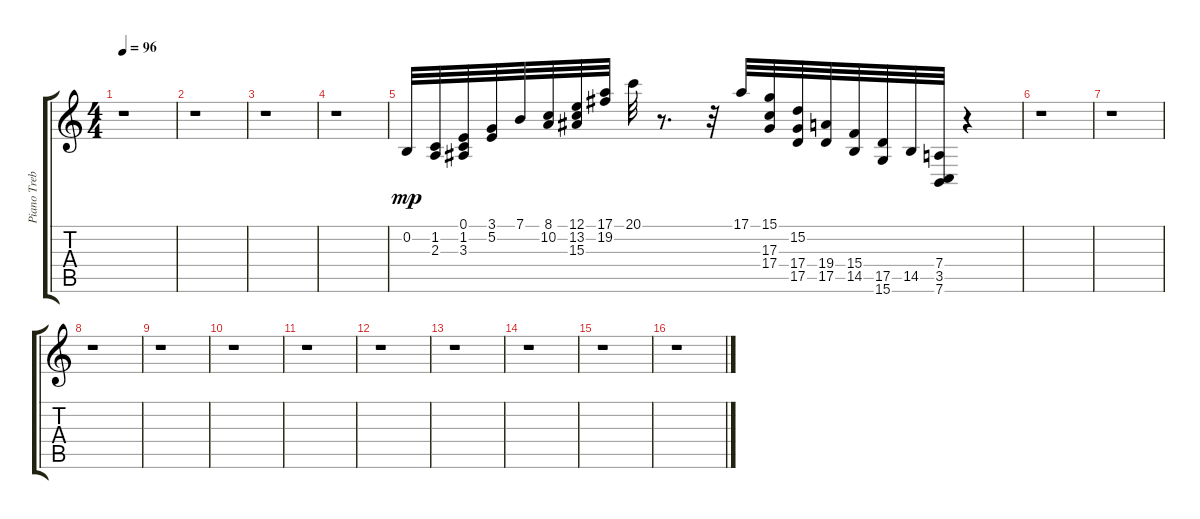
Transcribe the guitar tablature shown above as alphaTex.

\track ("Piano Treble" "Piano Treb") {instrument acousticgrandpiano}
\staff {score tabs}
\tuning (E4 B3 G3 D3 A2 E2) {hide}
\ts (4 4)
\tempo 96
\clef g2
\ks c
r.1{dy mp} |
r.1 |
r.1 |
r.1 |
0.2.32 (1.2 2.3).32 (0.1 1.2 3.3).32 (3.1 5.2).32 7.1.32 (8.1 10.2).32 (12.1 13.2 15.3).32 (17.1 19.2).32 20.1.32 r.8{d} r.32 17.1.32 (15.1 17.3 17.4).32 (15.2 17.4 17.5).32 (19.4 17.5).32 (15.4 14.5).32 (17.5 15.6).32 14.5.32 (7.4 3.5 7.6).32 r.4 |
r.1 |
r.1 |
r.1 |
r.1 |
r.1 |
r.1 |
r.1 |
r.1 |
r.1 |
r.1 |
r.1
